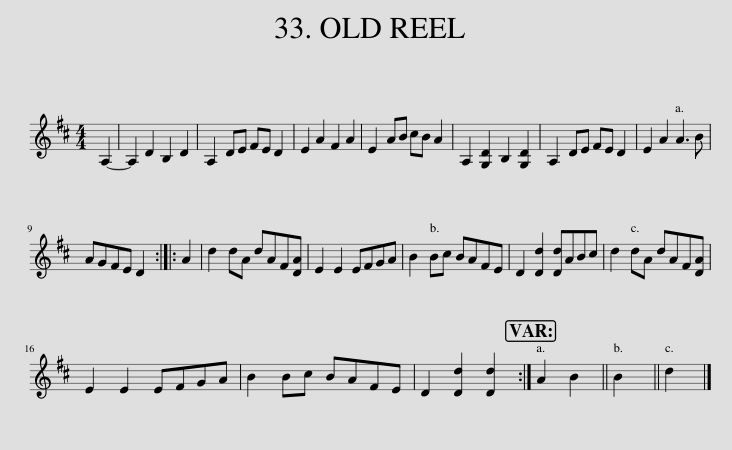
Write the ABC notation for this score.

X:1
L:1/8
M:4/4
I:linebreak $
K:D
V:1 treble
V:1
 A,2- | A,2 D2 B,2 D2 | A,2 DE FE D2 | E2 A2 F2 A2 | E2 AB cB A2 | %5
 A,2 [G,D]2 B,2 [G,D]2 | A,2 DE FE D2 | E2 A2 A3 B |$ AGFE D2 :: A2 | %10
 d2 dA dAF[DA] | E2 E2 EFGA | B2 Bc BAFE | D2 [Dd]2 [Dd]ABc | d2 dA dAF[DA] |$ %15
 E2 E2 EFGA | B2 Bc BAFE | D2 [Dd]2 [Dd]2 :| A2 B2 || B2 || %20
 d2 |] %21
